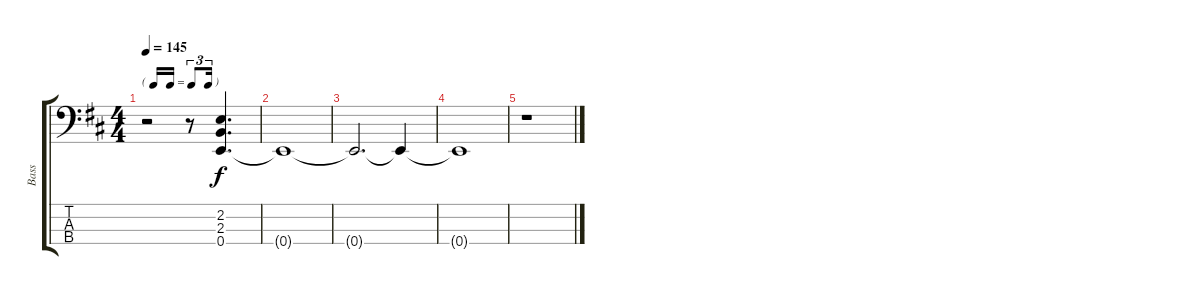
\track ("Bass" "Bass") {instrument electricguitarjazz}
\staff {score tabs}
\tuning (G2 D2 A1 E1) {hide}
\ts (4 4)
\tf triplet16th
\tempo 145
\clef f4
\ks d
r.2{dy f} r.8 (2.2 2.3 0.4).4{d} |
0.4{t}.1 |
0.4{t}.2{d} 0.4{t}.4 |
0.4{t}.1 |
r.1
